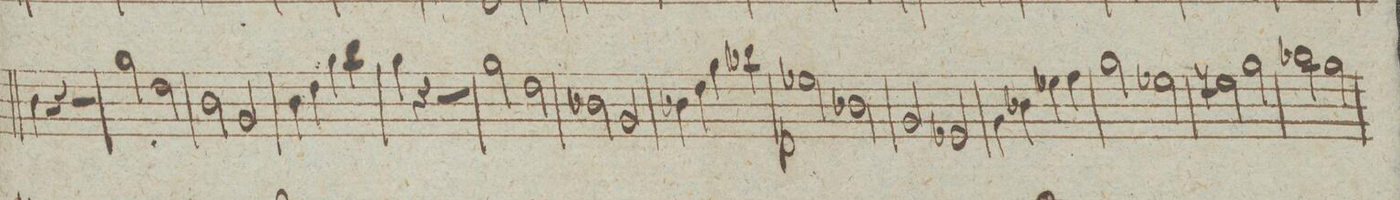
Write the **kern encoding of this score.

**kern	**dynam
*I"Oboie 1mo	*
*clefG2	*
*k[]	*
*met(c|)	*
*M4/4	*
4b\	.
4r	.
2r	.
=148	=148
2gg\	.
2dd\	.
=149	=149
2b\	.
2g/	.
=150	=150
4b\	.
4dd\	.
4gg\	.
4bb\	.
=151	=151
4gg\	.
4r	.
2r	.
=152	=152
2gg\	.
2dd\	.
=153	=153
2b-X\	.
2g/	.
=154	=154
4b-X\	.
4dd\	.
4gg\	.
4bb-X\	.
=155	=155
2ee-X\	p
2b-X\	.
=156	=156
2g/	.
2e-X/	.
=157	=157
4g\	.
4b-X\	.
4ee-X\	.
4ff\	.
=158	=158
2gg\	.
2ee-X\	.
=159	=159
2een\	.
2gg\	.
=160	=160
2bb-X\	.
2gg\	.
=161	=161
*-	*-
